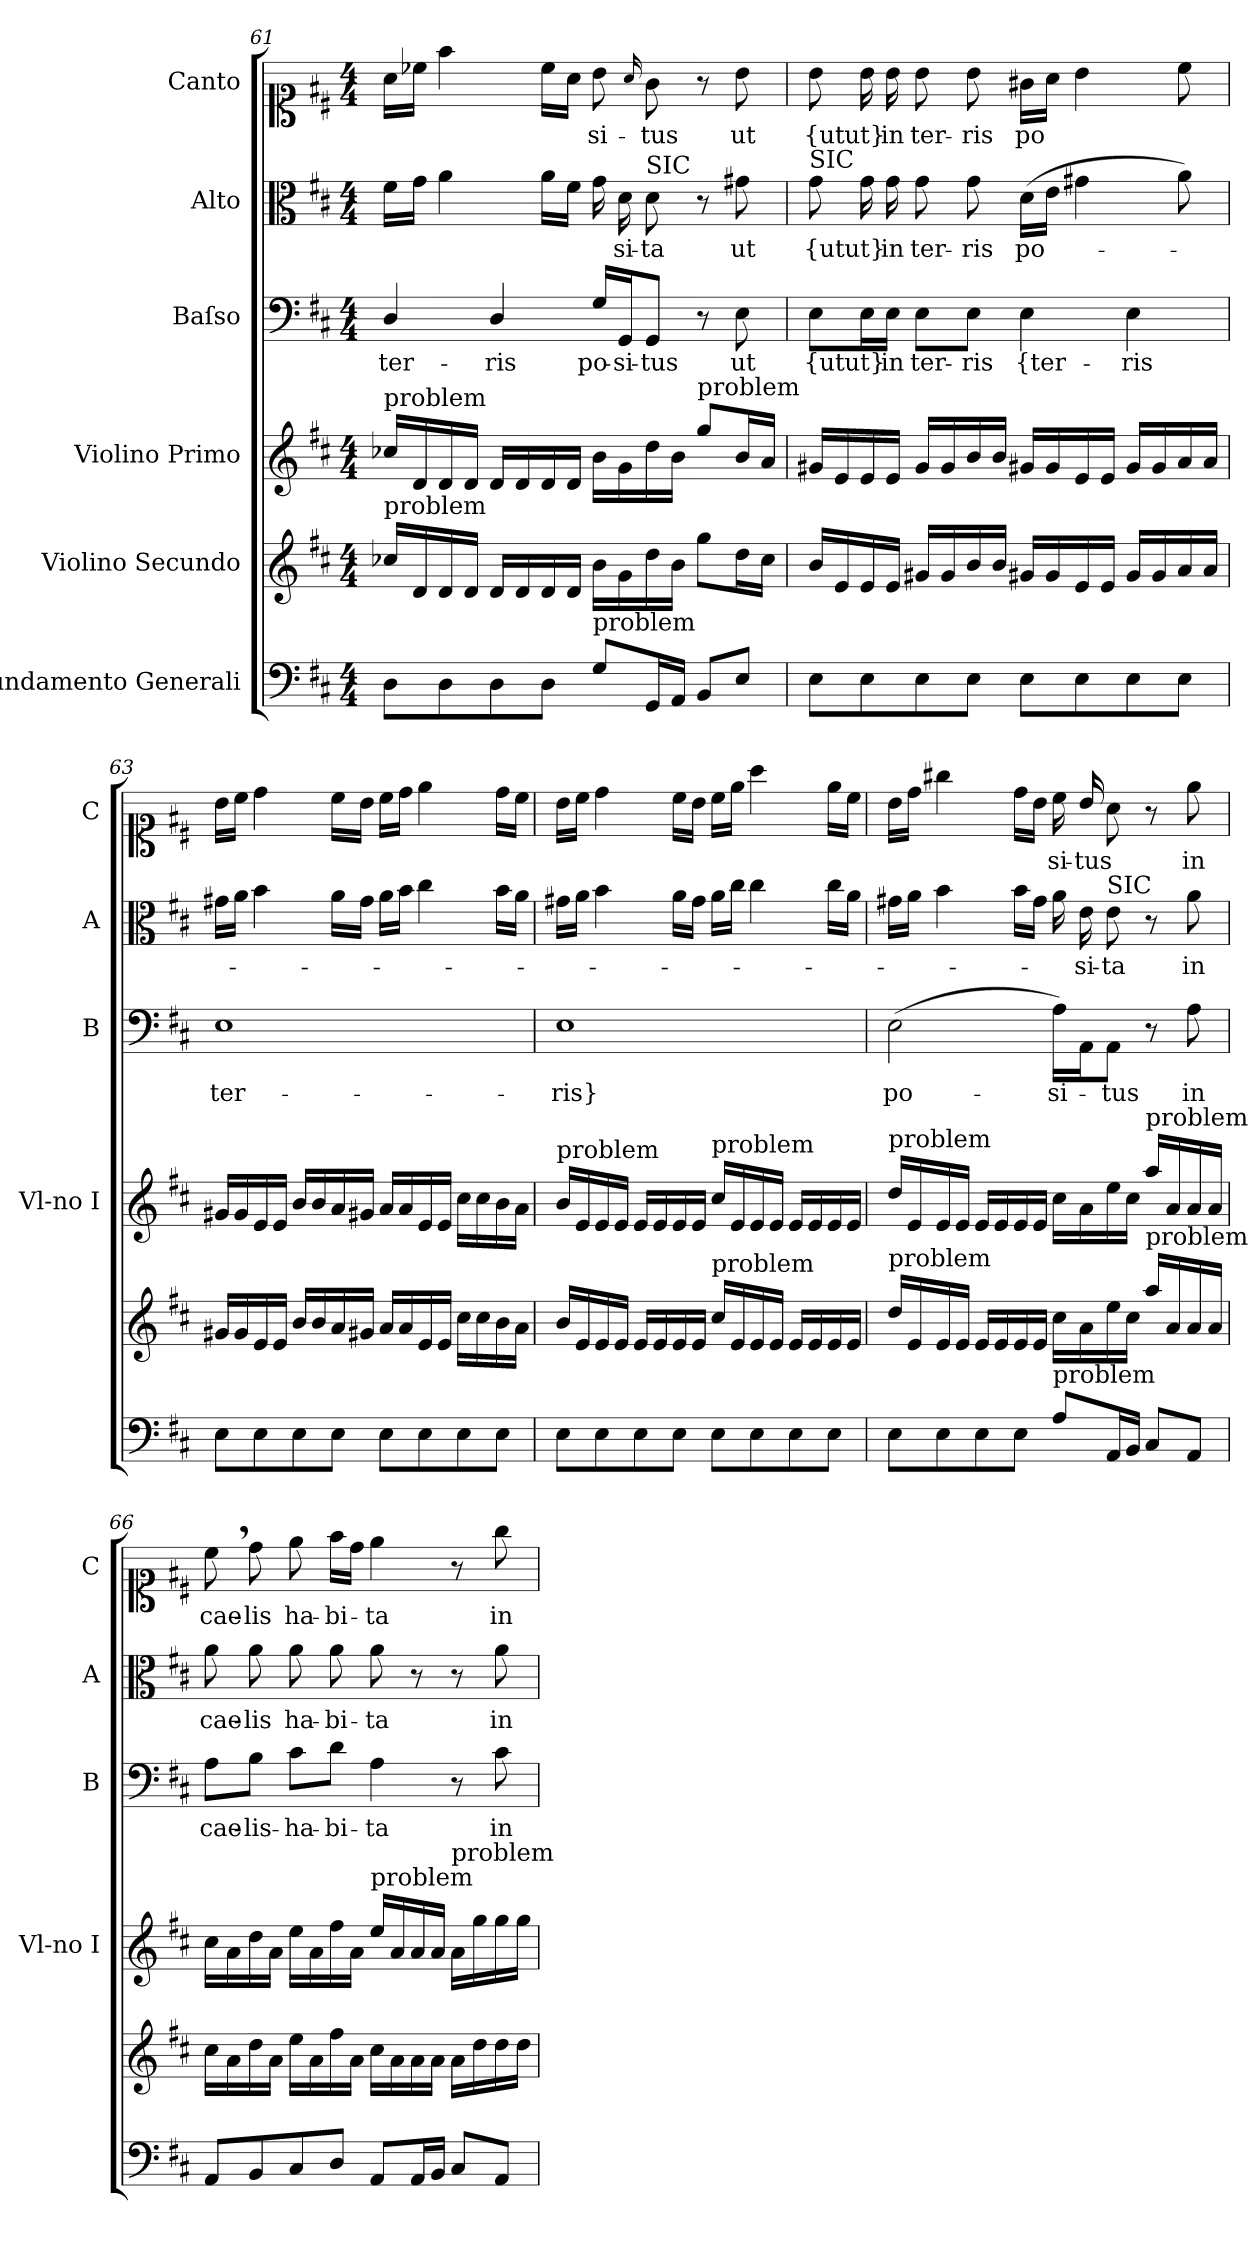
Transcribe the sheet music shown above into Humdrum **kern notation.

**kern	**kern	**kern	**kern	**text	**kern	**text	**kern	**text
*part6	*part5	*part4	*part3	*part3	*part2	*part2	*part1	*part1
*staff6	*staff5	*staff4	*staff3	*staff3	*staff2	*staff2	*staff1	*staff1
*I"Fundamento Generali	*I"Violino Secundo	*I"Violino Primo	*I"Baſso	*	*I"Alto	*	*I"Canto	*
*	*	*I'Vl-no I	*I'B	*	*I'A	*	*I'C	*
*clefF4	*clefG2	*clefG2	*clefF4	*	*clefC3	*	*clefC1	*
*k[f#c#]	*k[f#c#]	*k[f#c#]	*k[f#c#]	*	*k[f#c#]	*	*k[f#c#]	*
*M4/4	*M4/4	*M4/4	*M4/4	*	*M4/4	*	*M4/4	*
=61	=61	=61	=61	=61	=61	=61	=61	=61
!	!	!LO:TX:a:t=problem	!	!	!	!	!	!
!	!LO:TX:a:t=problem	!	!	!	!	!	!	!
8D\L	16cc-X\LL	16cc-X\LL	4D/	ter-	16f#\LL	.	16a\LL	.
.	16d/	16d/	.	.	16g\JJ	.	16cc-X\JJ	.
8D\	16d/	16d/	.	.	4a\	.	4ff#\	.
.	16d/JJ	16d/JJ	.	.	.	.	.	.
8D\	16d/LL	16d/LL	4D/	-ris	.	.	.	.
.	16d/	16d/	.	.	.	.	.	.
8D\J	16d/	16d/	.	.	16a\LL	.	16cc-\LL	.
.	16d/JJ	16d/JJ	.	.	16f#\JJ	.	16a\JJ	.
!LO:TX:a:t=problem	!	!	!	!	!	!	!	!
8G\L	16b\LL	16b\LL	16G/LL	po-	16g\	.	8b\	-si-
.	16g\	16g\	16GG/J	-si-	16d\	-si-	.	.
.	.	.	.	.	.	.	16qqa/	.
!	!	!	!	!	!LO:TX:a:t=SIC	!	!	!
16GG/L	16dd\	16dd\	8GG/J	-tus	8d\	-ta	8g\	-tus
16AA/JJ	16b\JJ	16b\JJ	.	.	.	.	.	.
!	!	!LO:TX:a:t=problem	!	!	!	!	!	!
8BB/L	8gg\L	8gg\L	8r	.	8r	.	8r	.
8E/J	16dd\L	16b/L	8E\	ut	8g#X\	ut	8b\	ut
.	16cc-\JJ	16a/JJ	.	.	.	.	.	.
=62	=62	=62	=62	=62	=62	=62	=62	=62
!	!	!	!	!	!LO:TX:a:t=SIC	!	!	!
8E\L	16b/LL	16g#X/LL	8E\L	{ut	8g\	{ut	8b\	{ut
.	16e/	16e/	.	.	.	.	.	.
8E\	16e/	16e/	16E\L	ut}	16g\	ut}	16b\	ut}
.	16e/JJ	16e/JJ	16E\JJ	in	16g\	in	16b\	in
8E\	16g#X/LL	16g#/LL	8E\L	ter-	8g\	ter-	8b\	ter-
.	16g#/	16g#/	.	.	.	.	.	.
8E\J	16b/	16b/	8E\J	-ris	8g\	-ris	8b\	-ris
.	16b/JJ	16b/JJ	.	.	.	.	.	.
8E\L	16g#X/LL	16g#X/LL	4E\	{ter-	(16d\LL	po-	16g#X\LL	po
.	16g#/	16g#/	.	.	16e\JJ	.	16a\JJ	.
8E\	16e/	16e/	.	.	4g#X\	.	4b\	.
.	16e/JJ	16e/JJ	.	.	.	.	.	.
8E\	16g#/LL	16g#/LL	4E\	-ris	.	.	.	.
.	16g#/	16g#/	.	.	.	.	.	.
8E\J	16a/	16a/	.	.	8a\)	.	8cc#\	.
.	16a/JJ	16a/JJ	.	.	.	.	.	.
=63	=63	=63	=63	=63	=63	=63	=63	=63
8E\L	16g#X/LL	16g#X/LL	1E	ter-	16g#X\LL	.	16b\LL	.
.	16g#/	16g#/	.	.	16a\JJ	.	16cc#\JJ	.
8E\	16e/	16e/	.	.	4b\	.	4dd\	.
.	16e/JJ	16e/JJ	.	.	.	.	.	.
8E\	16b/LL	16b/LL	.	.	.	.	.	.
.	16b/	16b/	.	.	.	.	.	.
8E\J	16a/	16a/	.	.	16a\LL	.	16cc#\LL	.
.	16g#X/JJ	16g#X/JJ	.	.	16g#\JJ	.	16b\JJ	.
8E\L	16a/LL	16a/LL	.	.	16a\LL	.	16cc#\LL	.
.	16a/	16a/	.	.	16b\JJ	.	16dd\JJ	.
8E\	16e/	16e/	.	.	4cc#\	.	4ee\	.
.	16e/JJ	16e/JJ	.	.	.	.	.	.
8E\	16cc#\LL	16cc#\LL	.	.	.	.	.	.
.	16cc#\	16cc#\	.	.	.	.	.	.
8E\J	16b\	16b\	.	.	16b\LL	.	16dd\LL	.
.	16a\JJ	16a\JJ	.	.	16a\JJ	.	16cc#\JJ	.
=64	=64	=64	=64	=64	=64	=64	=64	=64
!	!	!LO:TX:a:t=problem	!	!	!	!	!	!
8E\L	16b/LL	16b\LL	1E	-ris}	16g#X\LL	.	16b\LL	.
.	16e/	16e/	.	.	16a\JJ	.	16cc#\JJ	.
8E\	16e/	16e/	.	.	4b\	.	4dd\	.
.	16e/JJ	16e/JJ	.	.	.	.	.	.
8E\	16e/LL	16e/LL	.	.	.	.	.	.
.	16e/	16e/	.	.	.	.	.	.
8E\J	16e/	16e/	.	.	16a\LL	.	16cc#\LL	.
.	16e/JJ	16e/JJ	.	.	16g#\JJ	.	16b\JJ	.
!	!	!LO:TX:a:t=problem	!	!	!	!	!	!
!	!LO:TX:a:t=problem	!	!	!	!	!	!	!
8E\L	16cc#\LL	16cc#\LL	.	.	16a\LL	.	16cc#\LL	.
.	16e/	16e/	.	.	16cc#\JJ	.	16ee\JJ	.
8E\	16e/	16e/	.	.	4cc#\	.	4aa\	.
.	16e/JJ	16e/JJ	.	.	.	.	.	.
8E\	16e/LL	16e/LL	.	.	.	.	.	.
.	16e/	16e/	.	.	.	.	.	.
8E\J	16e/	16e/	.	.	16cc#\LL	.	16ee\LL	.
.	16e/JJ	16e/JJ	.	.	16a\JJ	.	16cc#\JJ	.
=65	=65	=65	=65	=65	=65	=65	=65	=65
!	!	!LO:TX:a:t=problem	!	!	!	!	!	!
!	!LO:TX:a:t=problem	!	!	!	!	!	!	!
8E\L	16dd\LL	16dd\LL	(2E\	po-	16g#X\LL	.	16b\LL	.
.	16e/	16e/	.	.	16a\JJ	.	16dd\JJ	.
8E\	16e/	16e/	.	.	4b\	.	4gg#X\	.
.	16e/JJ	16e/JJ	.	.	.	.	.	.
8E\	16e/LL	16e/LL	.	.	.	.	.	.
.	16e/	16e/	.	.	.	.	.	.
8E\J	16e/	16e/	.	.	16b\LL	.	16dd\LL	.
.	16e/JJ	16e/JJ	.	.	16g#\JJ	.	16b\JJ	.
!LO:TX:a:t=problem	!	!	!	!	!	!	!	!
8A\L	16cc#\LL	16cc#\LL	16A\LL)	-si-	16a\	.	16cc#\	si-
.	16a\	16a\	16AA\J	.	16e\	-si-	16b/	-tus
!	!	!	!	!	!LO:TX:a:t=SIC	!	!	!
16AA/L	16ee\	16ee\	8AA\J	-tus	8e\	-ta	8a\	.
16BB/JJ	16cc#\JJ	16cc#\JJ	.	.	.	.	.	.
!	!	!LO:TX:a:t=problem	!	!	!	!	!	!
!	!LO:TX:a:t=problem	!	!	!	!	!	!	!
8C#/L	16aa\LL	16aa\LL	8r	.	8r	.	8r	.
.	16a/	16a/	.	.	.	.	.	.
8AA/J	16a/	16a/	8A\	in	8a\	in	8ee\	in
.	16a/JJ	16a/JJ	.	.	.	.	.	.
=66	=66	=66	=66	=66	=66	=66	=66	=66
8AA/L	16cc#\LL	16cc#\LL	8A\L	cae-	8a\	cae-	8cc#,\	cae-
.	16a\	16a\	.	.	.	.	.	.
8BB/	16dd\	16dd\	8B\J	-lis-	8a\	-lis	8dd\	-lis
.	16a\JJ	16a\JJ	.	.	.	.	.	.
8C#/	16ee\LL	16ee\LL	8c#\L	-ha-	8a\	ha-	8ee\	ha-
.	16a\	16a\	.	.	.	.	.	.
8D/J	16ff#\	16ff#\	8d\J	-bi-	8a\	-bi-	16ff#\LL	-bi-
.	16a\JJ	16a\JJ	.	.	.	.	16dd\JJ	.
!	!	!LO:TX:a:t=problem	!	!	!	!	!	!
8AA/L	16cc#\LL	16ee\LL	4A\	-ta	8a\	-ta	4ee\	-ta
.	16a\	16a/	.	.	.	.	.	.
16AA/L	16a\	16a/	.	.	8r	.	.	.
16BB/JJ	16a\JJ	16a/JJ	.	.	.	.	.	.
!	!	!LO:TX:a:t=problem	!	!	!	!	!	!
8C#/L	16a\LL	16a/LL	8r	.	8r	.	8r	.
.	16dd\	16gg\	.	.	.	.	.	.
8AA/J	16dd\	16gg\	8c#\	in	8a\	in	8gg\	in
.	16dd\JJ	16gg\JJ	.	.	.	.	.	.
=	=	=	=	=	=	=	=	=
*-	*-	*-	*-	*-	*-	*-	*-	*-
